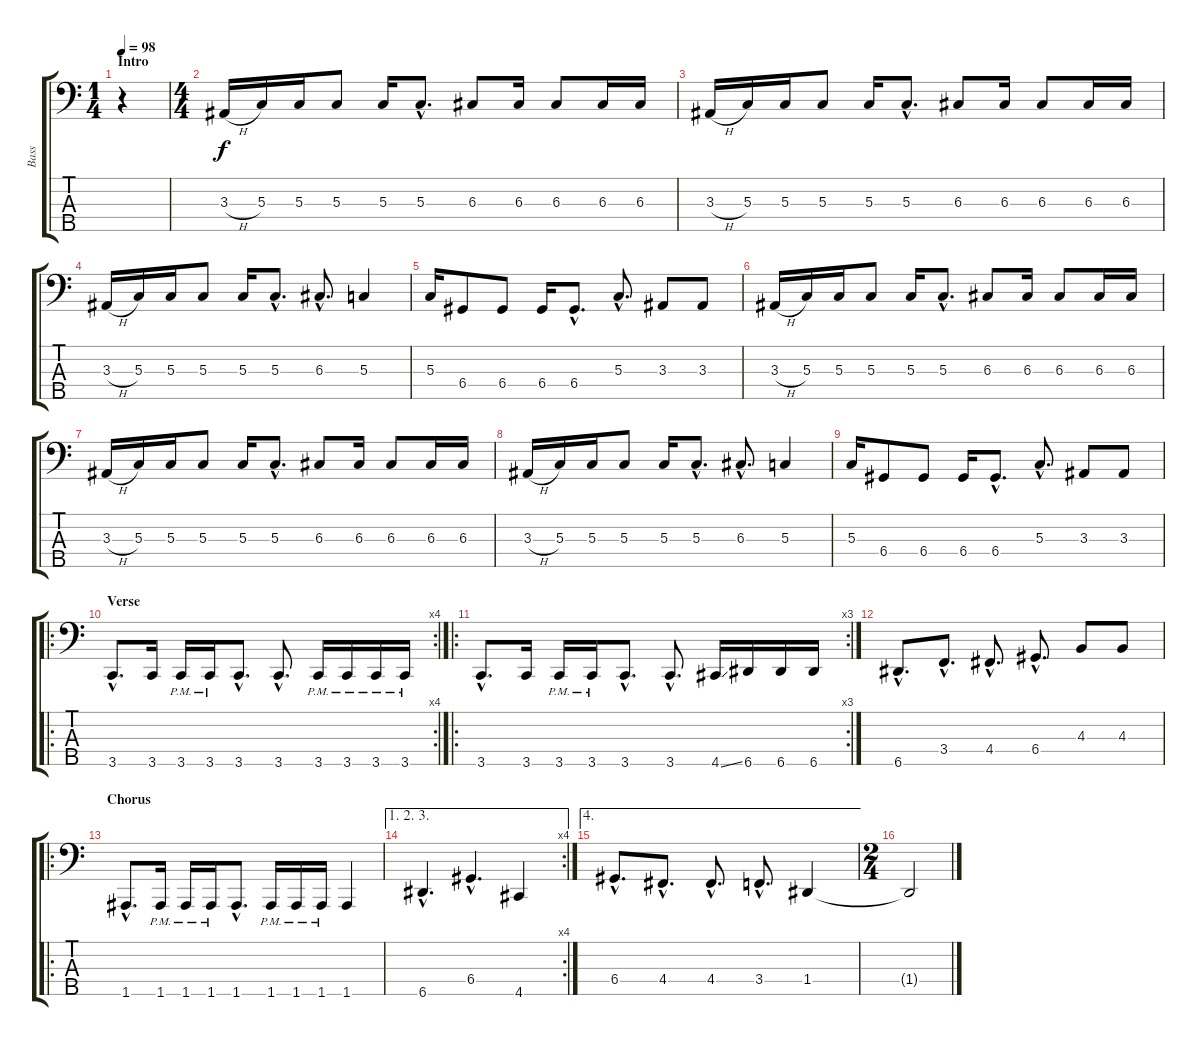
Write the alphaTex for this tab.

\track ("Bass" "Bass") {instrument electricbassfinger}
\staff {score tabs}
\tuning (F2 C2 G1 D1 A0) {hide}
\ts (1 4)
\section ("" "Intro")
\tempo 98
\clef f4
\ks c
r.4{dy f instrument electricbassfinger} |
\ts (4 4)
3.3{h}.16 5.3.16 5.3.16 5.3.8 5.3.16 5.3{hac}.8{d} 6.3.8 6.3.16 6.3.8 6.3.16 6.3.16 |
3.3{h}.16 5.3.16 5.3.16 5.3.8 5.3.16 5.3{hac}.8{d} 6.3.8 6.3.16 6.3.8 6.3.16 6.3.16 |
3.3{h}.16 5.3.16 5.3.16 5.3.8 5.3.16 5.3{hac}.8{d} 6.3{hac}.8{d} 5.3.4 |
5.3.16 6.4.8 6.4.8 6.4.16 6.4{hac}.8{d} 5.3{hac}.8{d} 3.3.8 3.3.8 |
3.3{h}.16 5.3.16 5.3.16 5.3.8 5.3.16 5.3{hac}.8{d} 6.3.8 6.3.16 6.3.8 6.3.16 6.3.16 |
3.3{h}.16 5.3.16 5.3.16 5.3.8 5.3.16 5.3{hac}.8{d} 6.3.8 6.3.16 6.3.8 6.3.16 6.3.16 |
3.3{h}.16 5.3.16 5.3.16 5.3.8 5.3.16 5.3{hac}.8{d} 6.3{hac}.8{d} 5.3.4 |
5.3.16 6.4.8 6.4.8 6.4.16 6.4{hac}.8{d} 5.3{hac}.8{d} 3.3.8 3.3.8 |
\ro
\rc 4
\section ("" "Verse")
3.5{hac}.8{d} 3.5.16 3.5{pm}.16 3.5{pm}.16 3.5{hac}.8{d} 3.5{hac}.8{d} 3.5{pm}.16 3.5{pm}.16 3.5{pm}.16 3.5{pm}.16 |
\ro
\rc 3
3.5{hac}.8{d} 3.5.16 3.5{pm}.16 3.5{pm}.16 3.5{hac}.8{d} 3.5{hac}.8{d} 4.5{ss}.16 6.5.16 6.5.16 6.5.16 |
6.5{hac}.8{d} 3.4{hac}.8{d} 4.4{hac}.8{d} 6.4{hac}.8{d} 4.3.8 4.3.8 |
\ro
\section ("" "Chorus")
1.5{hac}.8{d} 1.5{pm}.16 1.5{pm}.16 1.5{pm}.16 1.5{hac}.8{d} 1.5{pm}.16 1.5{pm}.16 1.5{pm}.16 1.5.4 |
\ae (1 2 3)
\rc 4
6.5{hac}.4{d} 6.4{hac}.4{d} 4.5.4 |
\ae 4
6.4{hac}.8{d} 4.4{hac}.8{d} 4.4{hac}.8{d} 3.4{hac}.8{d} 1.4.4 |
\ts (2 4)
1.4{t}.2
